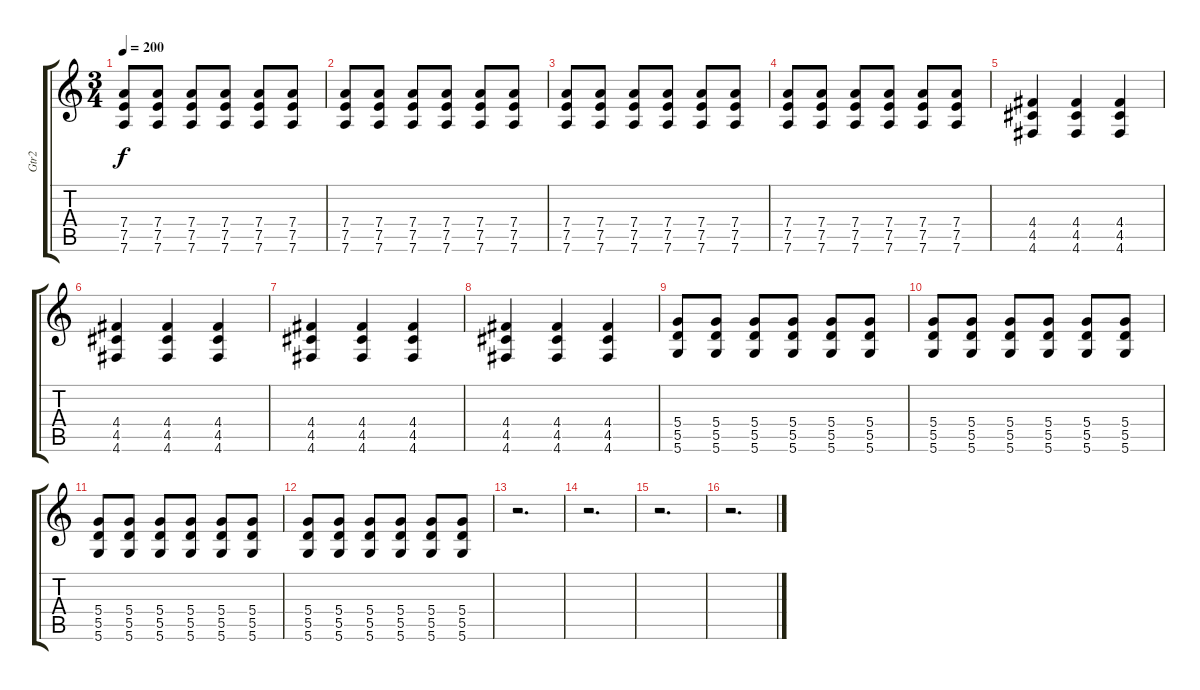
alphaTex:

\track ("Gtr2" "Gtr2") {instrument electricguitarjazz}
\staff {score tabs}
\tuning (E4 B3 G3 D3 A2 D2) {hide}
\ts (3 4)
\tempo 200
\clef g2
\ks c
(7.4 7.5 7.6).8{dy f} (7.4 7.5 7.6).8 (7.4 7.5 7.6).8 (7.4 7.5 7.6).8 (7.4 7.5 7.6).8 (7.4 7.5 7.6).8 |
(7.4 7.5 7.6).8 (7.4 7.5 7.6).8 (7.4 7.5 7.6).8 (7.4 7.5 7.6).8 (7.4 7.5 7.6).8 (7.4 7.5 7.6).8 |
(7.4 7.5 7.6).8 (7.4 7.5 7.6).8 (7.4 7.5 7.6).8 (7.4 7.5 7.6).8 (7.4 7.5 7.6).8 (7.4 7.5 7.6).8 |
(7.4 7.5 7.6).8 (7.4 7.5 7.6).8 (7.4 7.5 7.6).8 (7.4 7.5 7.6).8 (7.4 7.5 7.6).8 (7.4 7.5 7.6).8 |
(4.4 4.5 4.6).4 (4.4 4.5 4.6).4 (4.4 4.5 4.6).4 |
(4.4 4.5 4.6).4 (4.4 4.5 4.6).4 (4.4 4.5 4.6).4 |
(4.4 4.5 4.6).4 (4.4 4.5 4.6).4 (4.4 4.5 4.6).4 |
(4.4 4.5 4.6).4 (4.4 4.5 4.6).4 (4.4 4.5 4.6).4 |
(5.4 5.5 5.6).8 (5.4 5.5 5.6).8 (5.4 5.5 5.6).8 (5.4 5.5 5.6).8 (5.4 5.5 5.6).8 (5.4 5.5 5.6).8 |
(5.4 5.5 5.6).8 (5.4 5.5 5.6).8 (5.4 5.5 5.6).8 (5.4 5.5 5.6).8 (5.4 5.5 5.6).8 (5.4 5.5 5.6).8 |
(5.4 5.5 5.6).8 (5.4 5.5 5.6).8 (5.4 5.5 5.6).8 (5.4 5.5 5.6).8 (5.4 5.5 5.6).8 (5.4 5.5 5.6).8 |
(5.4 5.5 5.6).8 (5.4 5.5 5.6).8 (5.4 5.5 5.6).8 (5.4 5.5 5.6).8 (5.4 5.5 5.6).8 (5.4 5.5 5.6).8 |
r.2{d} |
r.2{d} |
r.2{d} |
r.2{d}
